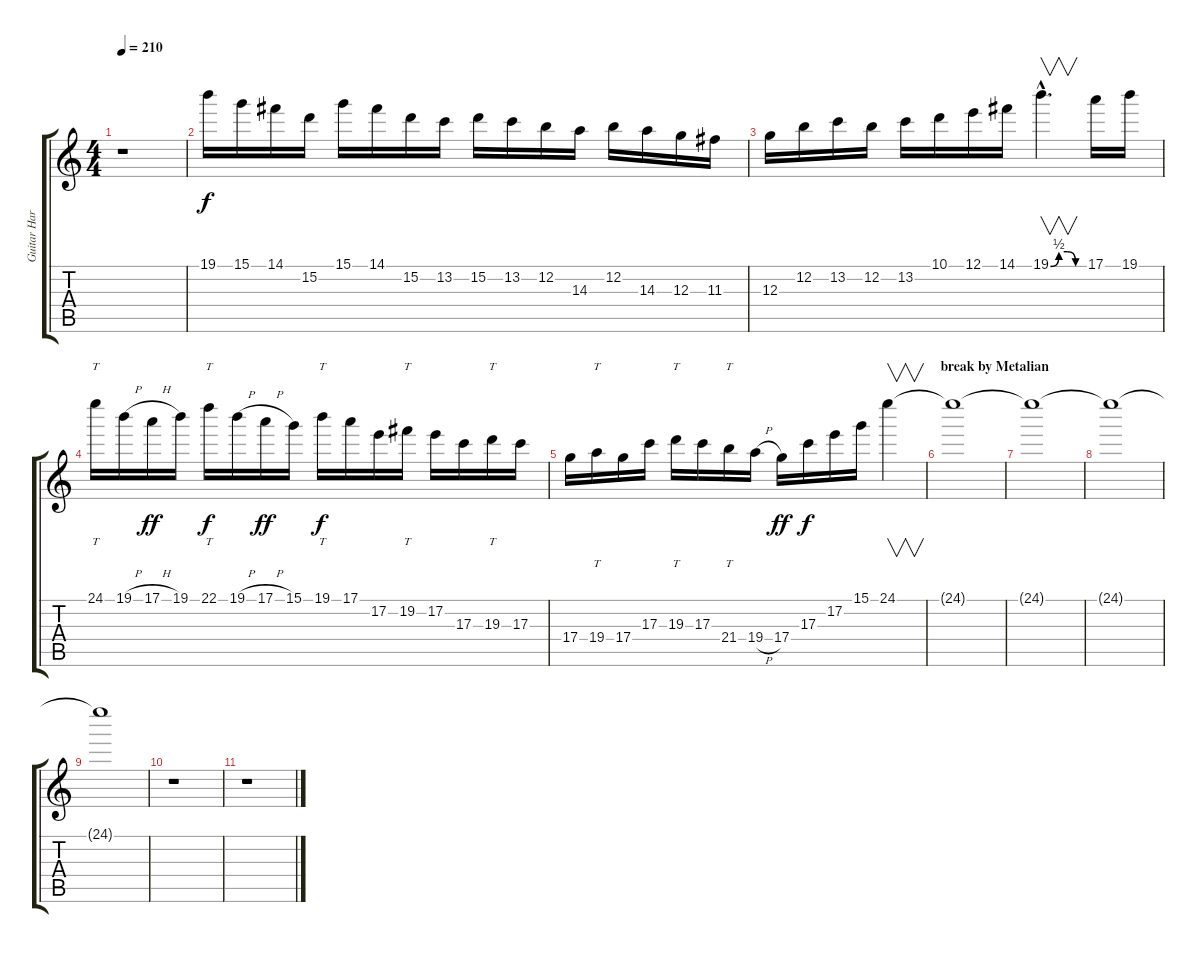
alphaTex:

\track ("Guitar Harms" "Guitar Har") {instrument distortionguitar}
\staff {score tabs}
\tuning (E4 B3 G3 D3 A2 E2) {hide}
\ts (4 4)
\tempo 210
\clef g2
\ks c
r.1{dy f} |
19.1.16 15.1.16 14.1.16 15.2.16 15.1.16 14.1.16 15.2.16 13.2.16 15.2.16 13.2.16 12.2.16 14.3.16 12.2.16 14.3.16 12.3.16 11.3.16 |
12.3.16 12.2.16 13.2.16 12.2.16 13.2.16 10.1.16 12.1.16 14.1.16 19.1{be (custom 0 0 15 2 30 2 45 0 60 0) hac}.4{v d} 17.1.16 19.1.16 |
24.1.16{tt} 19.1{h}.16 17.1{h}.16{dy ff} 19.1.16 22.1.16{tt dy f} 19.1{h}.16 17.1{h}.16{dy ff} 15.1.16 19.1.16{tt dy f} 17.1.16 17.2.16 19.2.16{tt} 17.2.16 17.3.16 19.3.16{tt} 17.3.16 |
17.4.16 19.4.16{tt} 17.4.16 17.3.16 19.3.16{tt} 17.3.16 21.4.16{tt} 19.4{h}.16 17.4.16{dy ff} 17.3.16{dy f} 17.2.16 15.1.16 24.1.4{v} |
\section ("" "break by Metalian")
24.1{t}.1 |
24.1{t}.1{volume 11} |
24.1{t}.1{volume 8} |
24.1{t}.1{volume 6} |
r.1 |
r.1{volume 13}
